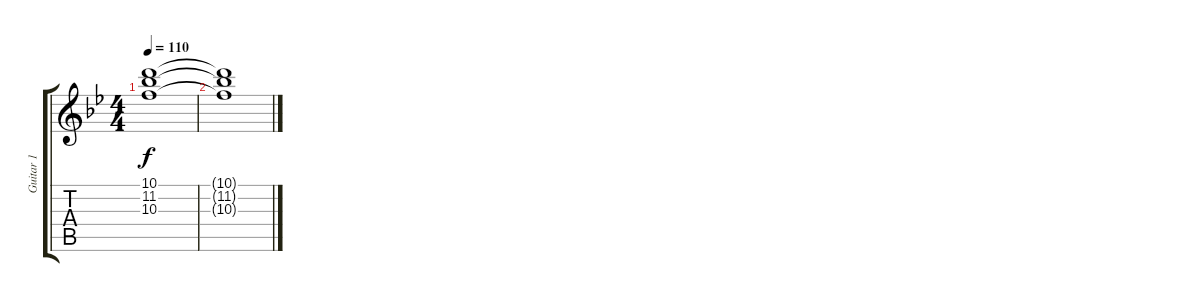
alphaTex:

\track ("Guitar 1" "Guitar 1") {instrument electricguitarjazz}
\staff {score tabs}
\tuning (E4 B3 G3 D3 A2 E2) {hide}
\ts (4 4)
\tempo 110
\clef g2
\ks bb
(10.1 11.2 10.3).1{dy f} |
(10.1{t} 11.2{t} 10.3{t}).1
